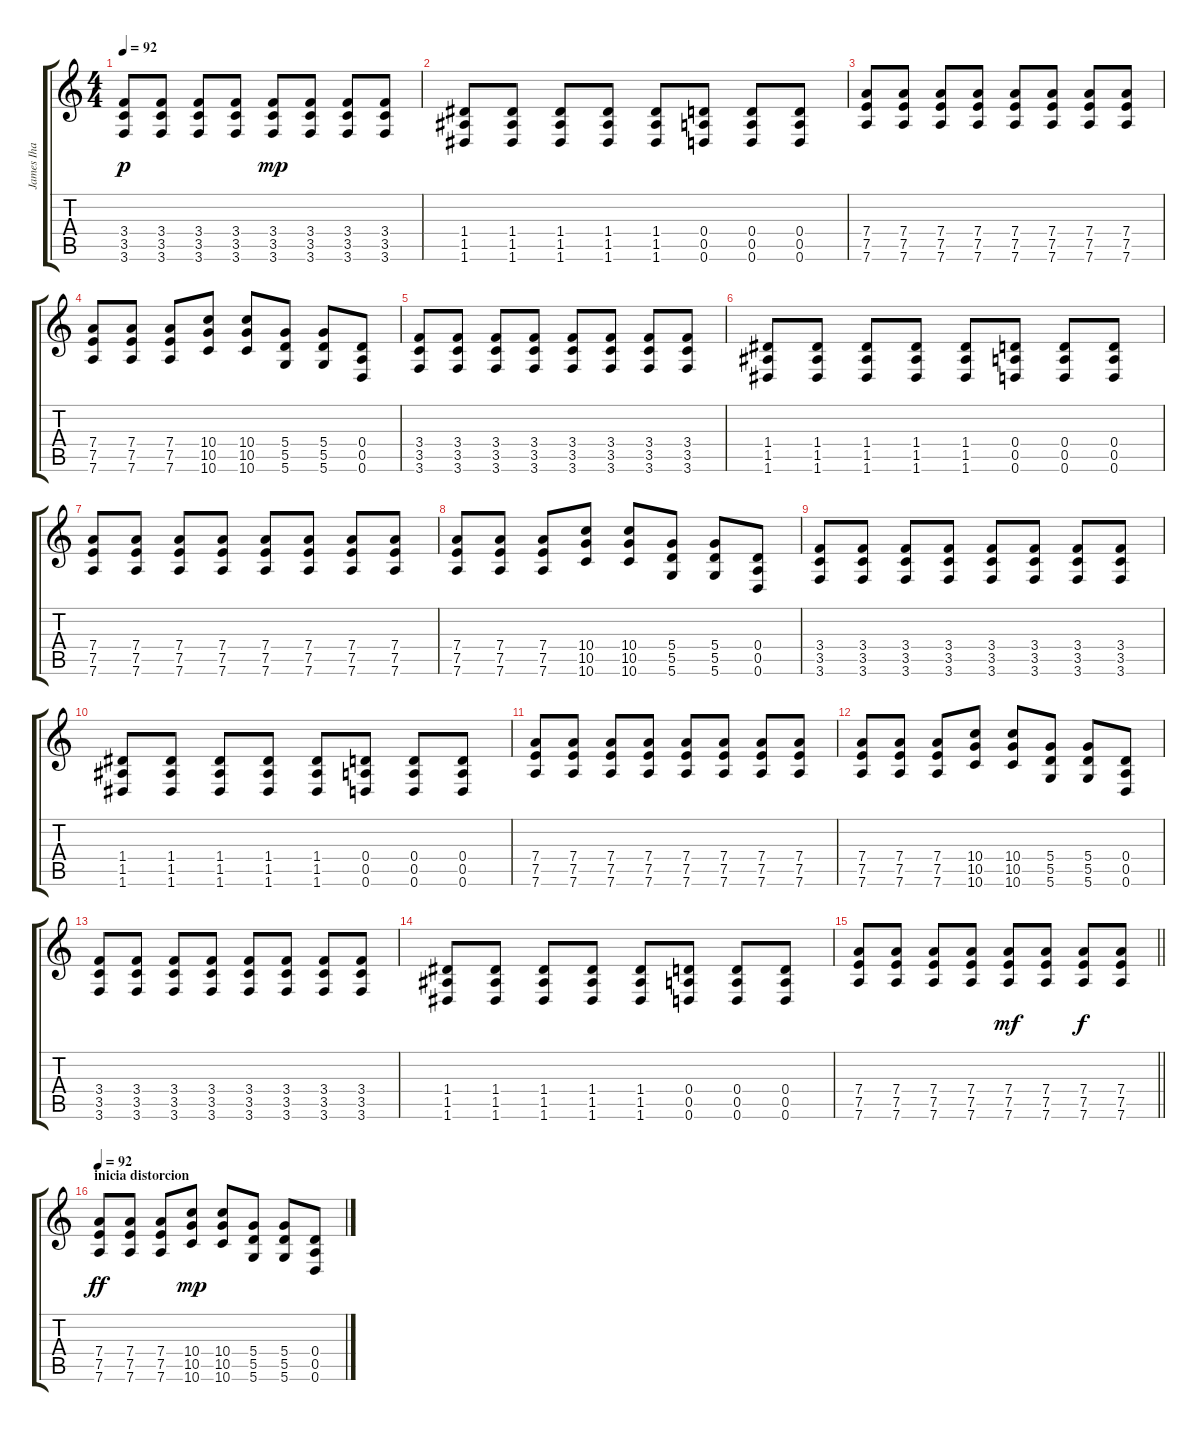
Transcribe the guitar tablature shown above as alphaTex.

\track ("James Iha" "James Iha") {instrument electricguitarclean}
\staff {score tabs}
\tuning (E4 B3 G3 D3 A2 D2) {hide}
\ts (4 4)
\tempo 92
\tempo 88
\tempo 92
\clef g2
\ks c
(3.4 3.5 3.6).8{dy p instrument electricguitarclean} (3.4 3.5 3.6).8 (3.4 3.5 3.6).8 (3.4 3.5 3.6).8 (3.4 3.5 3.6).8{dy mp} (3.4 3.5 3.6).8 (3.4 3.5 3.6).8 (3.4 3.5 3.6).8 |
(1.4 1.5 1.6).8 (1.4 1.5 1.6).8 (1.4 1.5 1.6).8 (1.4 1.5 1.6).8 (1.4 1.5 1.6).8 (0.4 0.5 0.6).8 (0.4 0.5 0.6).8 (0.4 0.5 0.6).8 |
(7.4 7.5 7.6).8 (7.4 7.5 7.6).8 (7.4 7.5 7.6).8 (7.4 7.5 7.6).8 (7.4 7.5 7.6).8 (7.4 7.5 7.6).8 (7.4 7.5 7.6).8 (7.4 7.5 7.6).8 |
(7.4 7.5 7.6).8 (7.4 7.5 7.6).8 (7.4 7.5 7.6).8 (10.4 10.5 10.6).8 (10.4 10.5 10.6).8 (5.4 5.5 5.6).8 (5.4 5.5 5.6).8 (0.4 0.5 0.6).8 |
(3.4 3.5 3.6).8 (3.4 3.5 3.6).8 (3.4 3.5 3.6).8 (3.4 3.5 3.6).8 (3.4 3.5 3.6).8 (3.4 3.5 3.6).8 (3.4 3.5 3.6).8 (3.4 3.5 3.6).8 |
(1.4 1.5 1.6).8 (1.4 1.5 1.6).8 (1.4 1.5 1.6).8 (1.4 1.5 1.6).8 (1.4 1.5 1.6).8 (0.4 0.5 0.6).8 (0.4 0.5 0.6).8 (0.4 0.5 0.6).8 |
(7.4 7.5 7.6).8 (7.4 7.5 7.6).8 (7.4 7.5 7.6).8 (7.4 7.5 7.6).8 (7.4 7.5 7.6).8 (7.4 7.5 7.6).8 (7.4 7.5 7.6).8 (7.4 7.5 7.6).8 |
(7.4 7.5 7.6).8 (7.4 7.5 7.6).8 (7.4 7.5 7.6).8 (10.4 10.5 10.6).8 (10.4 10.5 10.6).8 (5.4 5.5 5.6).8 (5.4 5.5 5.6).8 (0.4 0.5 0.6).8 |
(3.4 3.5 3.6).8 (3.4 3.5 3.6).8 (3.4 3.5 3.6).8 (3.4 3.5 3.6).8 (3.4 3.5 3.6).8 (3.4 3.5 3.6).8 (3.4 3.5 3.6).8 (3.4 3.5 3.6).8 |
(1.4 1.5 1.6).8 (1.4 1.5 1.6).8 (1.4 1.5 1.6).8 (1.4 1.5 1.6).8 (1.4 1.5 1.6).8 (0.4 0.5 0.6).8 (0.4 0.5 0.6).8 (0.4 0.5 0.6).8 |
(7.4 7.5 7.6).8 (7.4 7.5 7.6).8 (7.4 7.5 7.6).8 (7.4 7.5 7.6).8 (7.4 7.5 7.6).8 (7.4 7.5 7.6).8 (7.4 7.5 7.6).8 (7.4 7.5 7.6).8 |
(7.4 7.5 7.6).8 (7.4 7.5 7.6).8 (7.4 7.5 7.6).8 (10.4 10.5 10.6).8 (10.4 10.5 10.6).8 (5.4 5.5 5.6).8 (5.4 5.5 5.6).8 (0.4 0.5 0.6).8 |
(3.4 3.5 3.6).8 (3.4 3.5 3.6).8 (3.4 3.5 3.6).8 (3.4 3.5 3.6).8 (3.4 3.5 3.6).8 (3.4 3.5 3.6).8 (3.4 3.5 3.6).8 (3.4 3.5 3.6).8 |
(1.4 1.5 1.6).8 (1.4 1.5 1.6).8 (1.4 1.5 1.6).8 (1.4 1.5 1.6).8 (1.4 1.5 1.6).8 (0.4 0.5 0.6).8 (0.4 0.5 0.6).8 (0.4 0.5 0.6).8 |
\barLineRight lightlight
(7.4 7.5 7.6).8 (7.4 7.5 7.6).8 (7.4 7.5 7.6).8 (7.4 7.5 7.6).8 (7.4 7.5 7.6).8{dy mf} (7.4 7.5 7.6).8 (7.4 7.5 7.6).8{dy f} (7.4 7.5 7.6).8 |
\section ("" "inicia distorcion")
\tempo 92
(7.4 7.5 7.6).8{dy ff} (7.4 7.5 7.6).8 (7.4 7.5 7.6).8 (10.4 10.5 10.6).8{dy mp} (10.4 10.5 10.6).8 (5.4 5.5 5.6).8 (5.4 5.5 5.6).8 (0.4 0.5 0.6).8
